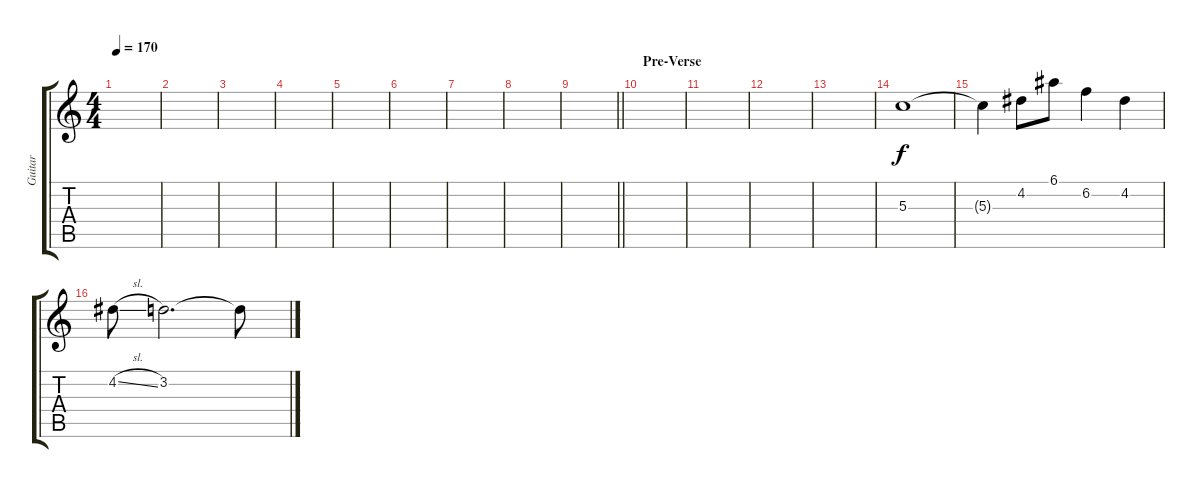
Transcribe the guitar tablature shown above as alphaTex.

\track ("Guitar" "Guitar") {instrument overdrivenguitar}
\staff {score tabs}
\tuning (E4 B3 G3 D3 A2 E2) {hide}
\ts (4 4)
\tempo 170
\clef g2
\ks c
|
|
|
|
|
|
|
|
\barLineRight lightlight
|
\section ("" "Pre-Verse")
|
|
|
|
5.3.1 |
5.3{t}.4 4.2.8 6.1.8 6.2.4 4.2.4 |
4.2{sl}.8 3.2.2{d} 3.2{t}.8
